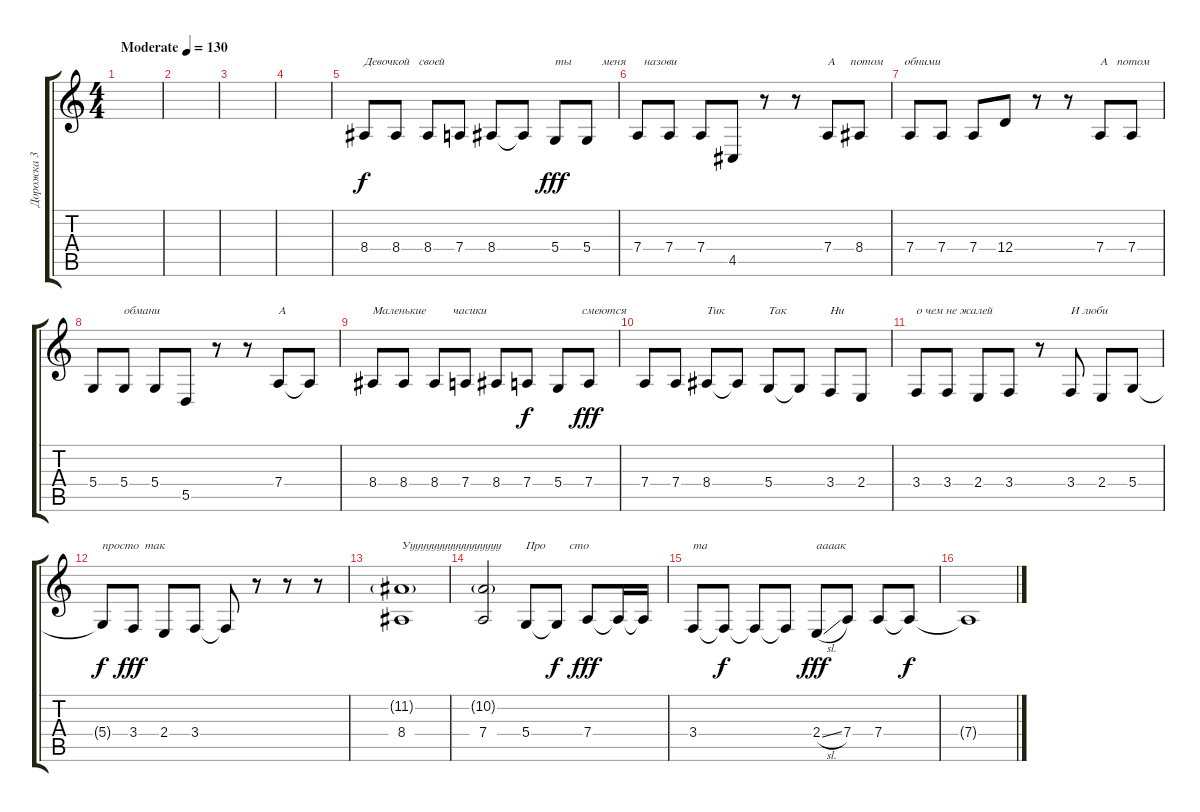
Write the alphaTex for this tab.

\track ("Дорожка 3" "Дорожка 3") {instrument bassoon}
\staff {score tabs}
\tuning (E4 B3 G3 D3 A2 E2) {hide}
\ts (4 4)
\tempo (130 "Moderate")
\clef g2
\ks c
|
|
|
|
8.4.8{txt "Девочкой   своей"} 8.4.8 8.4.8 7.4.8 8.4.8 8.4{t}.8{dy f} 5.4.8{txt "ты          меня      назови" dy fff} 5.4.8 |
7.4.8 7.4.8 7.4.8 4.5.8 r.8 r.8 7.4.8{txt "А     потом       обними"} 8.4.8 |
7.4.8 7.4.8 7.4.8 12.4.8 r.8 r.8 7.4.8{txt "А   потом"} 7.4.8 |
5.4.8 5.4.8{txt "обмани"} 5.4.8 5.5.8 r.8 r.8 7.4.8{txt "А"} 7.4{t}.8 |
8.4.8{txt "Маленькие         часики"} 8.4.8 8.4.8 7.4.8 8.4.8 7.4.8{dy f} 5.4.8{txt "        смеются"} 7.4.8{dy fff} |
7.4.8 7.4.8 8.4.8{txt "Тик"} 8.4{t}.8 5.4.8{txt "Так"} 5.4{t}.8 3.4.8{txt "Ни"} 2.4.8 |
3.4.8{txt "о чем не жалей"} 3.4.8 2.4.8 3.4.8 r.8 3.4.8{txt "И люби"} 2.4.8 5.4.8 |
5.4{t}.8{txt "просто  так" dy f} 3.4.8{dy fff} 2.4.8 3.4.8 3.4{t}.8 r.8 r.8 r.8 |
(11.2{g} 8.4).1{txt "Уууууууууууууууууу"} |
(10.2{g} 7.4).2 5.4.8{txt "Про        сто"} 5.4{t}.8{dy f} 7.4.8{dy fff} 7.4{t}.16 7.4{t}.16 |
3.4.8{txt "та"} 3.4{t}.8{dy f} 3.4{t}.8 3.4{t}.8 2.4{sl}.8{txt "аааак" dy fff} 7.4.8 7.4.8 7.4{t}.8{dy f} |
7.4{t}.1
